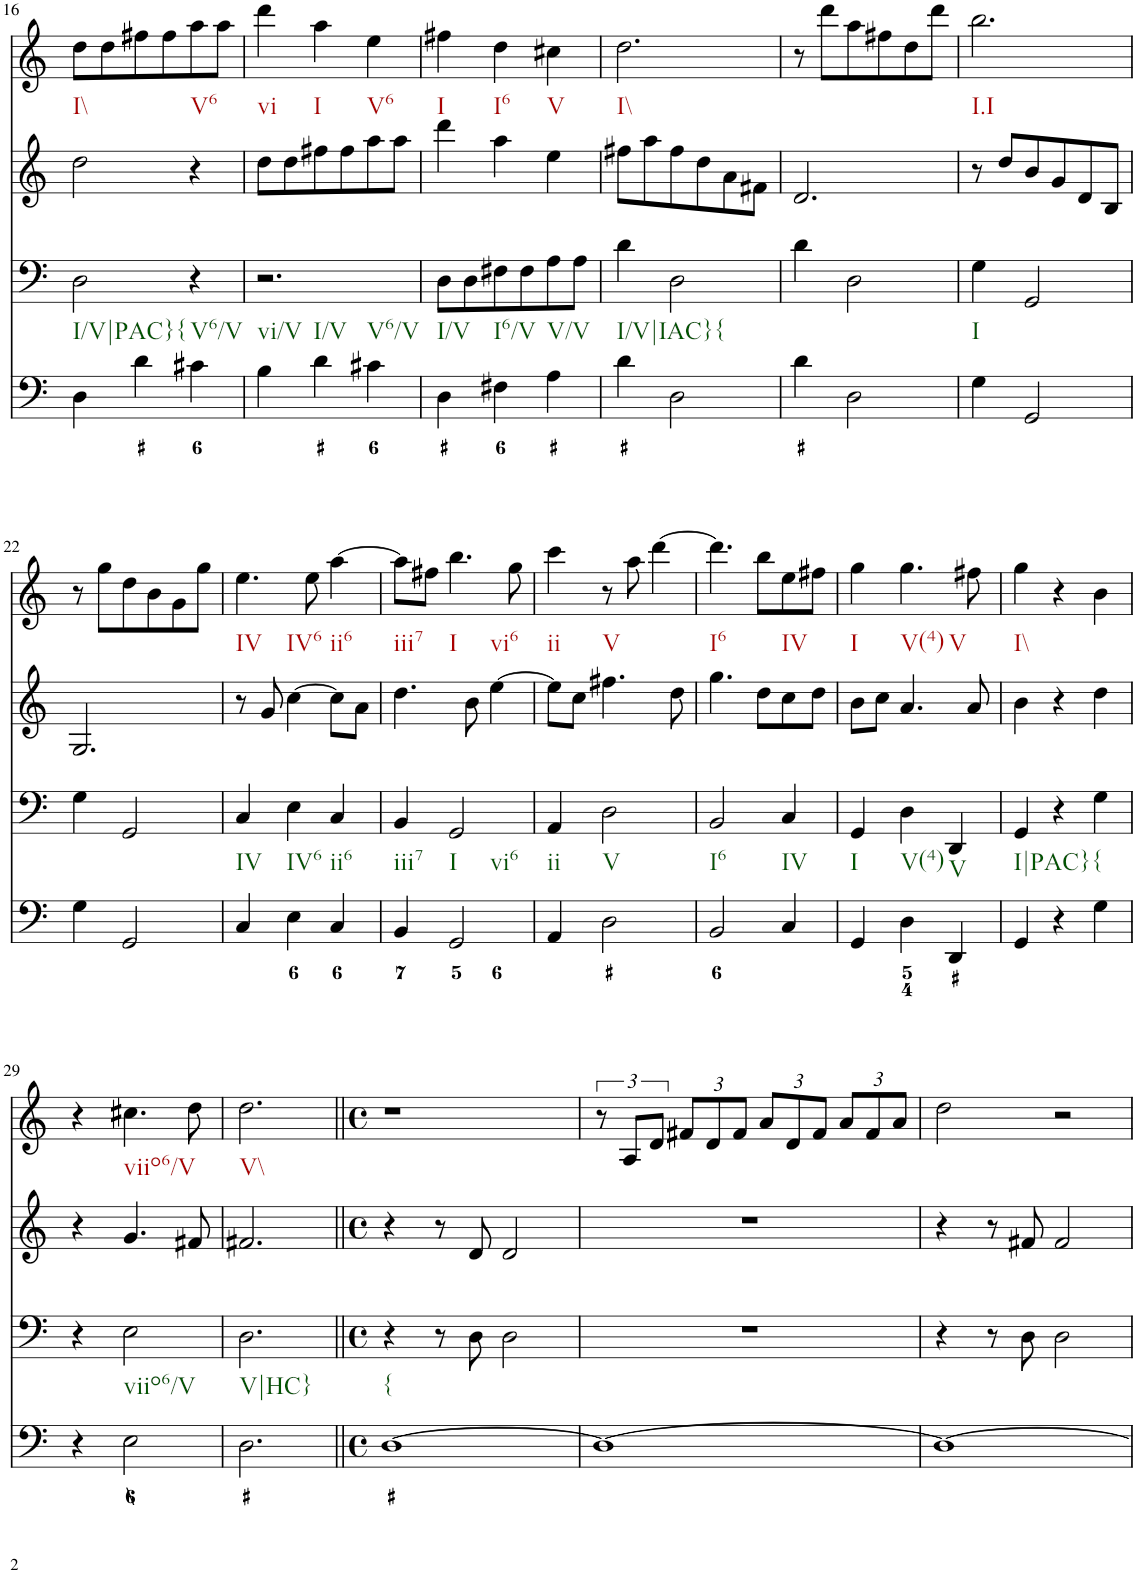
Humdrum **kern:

**kern	**kern	**kern	**kern
*part4	*part3	*part2	*part1
*staff4	*staff3	*staff2	*staff1
*I"violn	*I"violn	*I"cello	*I"organ
!!LO:PB:g=z
*clefF4	*clefF4	*clefG2	*clefG2
*k[]	*k[]	*k[]	*k[]
*M3/4	*M3/4	*M3/4	*M3/4
=16	=16	=16	=16
!	!	!	!LO:TX:b:t=I\\
!	!LO:TX:b:t=I/V|PAC}{	!	!
4D\	2D\	2dd\	8dd\L
.	.	.	8dd\
4d\	.	.	8ff#X\
.	.	.	8ff#\
!	!	!	!LO:TX:b:t=V6
!	!LO:TX:b:t=V6/V	!	!
4c#X\	4r	4r	8aa\
.	.	.	8aa\J
=17	=17	=17	=17
!	!	!	!LO:TX:b:t=vi
!	!LO:TX:b:t=vi/V	!	!
!	!LO:TX:b:t=I/V	!	!
!	!LO:TX:b:t=V6/V	!	!
4B\	2.r	8dd\L	4ddd\
.	.	8dd\	.
!	!	!	!LO:TX:b:t=I
4d\	.	8ff#X\	4aa\
.	.	8ff#\	.
!	!	!	!LO:TX:b:t=V6
4c#X\	.	8aa\	4ee\
.	.	8aa\J	.
=18	=18	=18	=18
!	!	!	!LO:TX:b:t=I
!	!LO:TX:b:t=I/V	!	!
4D\	8D\L	4ddd\	4ff#X\
.	8D\	.	.
!	!	!	!LO:TX:b:t=I6
!	!LO:TX:b:t=I6/V	!	!
4F#X\	8F#X\	4aa\	4dd\
.	8F#\	.	.
!	!	!	!LO:TX:b:t=V
!	!LO:TX:b:t=V/V	!	!
4A\	8A\	4ee\	4cc#X\
.	8A\J	.	.
=19	=19	=19	=19
!	!	!	!LO:TX:b:t=I\\
!	!LO:TX:b:t=I/V|IAC}{	!	!
4d\	4d\	8ff#X\L	2.dd\
.	.	8aa\	.
2D\	2D\	8ff#\	.
.	.	8dd\	.
.	.	8a\	.
.	.	8f#X\J	.
=20	=20	=20	=20
4d\	4d\	2.d/	8r
.	.	.	8ddd\L
2D\	2D\	.	8aa\
.	.	.	8ff#X\
.	.	.	8dd\
.	.	.	8ddd\J
=21	=21	=21	=21
!	!	!	!LO:TX:b:t=I.I
!	!LO:TX:b:t=I	!	!
4G\	4G\	8r	2.bb\
.	.	8dd/L	.
2GG/	2GG/	8b/	.
.	.	8g/	.
.	.	8d/	.
.	.	8B/J	.
!!LO:LB:g=z
=22	=22	=22	=22
4G\	4G\	2.G/	8r
.	.	.	8gg\L
2GG/	2GG/	.	8dd\
.	.	.	8b\
.	.	.	8g\
.	.	.	8gg\J
=23	=23	=23	=23
!	!	!	!LO:TX:b:t=IV
!	!	!	!LO:TX:b:t=IV6
!	!LO:TX:b:t=IV	!	!
4C/	4C/	8r	4.ee\
.	.	8g/	.
!	!LO:TX:b:t=IV6	!	!
4E\	4E\	[4cc\	.
.	.	.	8ee\
!	!	!	!LO:TX:b:t=ii6
!	!LO:TX:b:t=ii6	!	!
4C/	4C/	8cc\L]	[4aa\
.	.	8a\J	.
=24	=24	=24	=24
!	!	!	!LO:TX:b:t=iii7
!	!LO:TX:b:t=iii7	!	!
4BB/	4BB/	4.dd\	8aa\L]
.	.	.	8ff#X\J
!	!	!	!LO:TX:b:t=I
!	!	!	!LO:TX:b:t=vi6
!	!LO:TX:b:t=I	!	!
!	!LO:TX:b:t=vi6	!	!
2GG/	2GG/	.	4.bb\
.	.	8b\	.
.	.	[4ee\	.
.	.	.	8gg\
=25	=25	=25	=25
!	!	!	!LO:TX:b:t=ii
!	!LO:TX:b:t=ii	!	!
4AA/	4AA/	8ee\L]	4ccc\
.	.	8cc\J	.
!	!	!	!LO:TX:b:t=V
!	!LO:TX:b:t=V	!	!
2D\	2D\	4.ff#X\	8r
.	.	.	8aa\
.	.	.	[4ddd\
.	.	8dd\	.
=26	=26	=26	=26
!	!	!	!LO:TX:b:t=I6
!	!LO:TX:b:t=I6	!	!
2BB/	2BB/	4.gg\	4.ddd\]
.	.	8dd\L	8bb\L
!	!	!	!LO:TX:b:t=IV
!	!LO:TX:b:t=IV	!	!
4C/	4C/	8cc\	8ee\
.	.	8dd\J	8ff#X\J
=27	=27	=27	=27
!	!	!	!LO:TX:b:t=I
!	!LO:TX:b:t=I	!	!
4GG/	4GG/	8b\L	4gg\
.	.	8cc\J	.
!	!	!	!LO:TX:b:t=V(4)
!	!	!	!LO:TX:b:t=V
!	!LO:TX:b:t=V(4)	!	!
4D\	4D\	4.a/	4.gg\
!	!LO:TX:b:t=V	!	!
4DD/	4DD/	.	.
.	.	8a/	8ff#X\
=28	=28	=28	=28
!	!	!	!LO:TX:b:t=I\\
!	!LO:TX:b:t=I|PAC}	!	!
4GG/	4GG/	4b\	4gg\
4r	4r	4r	4r
!	!LO:TX:b:t={	!	!
4G\	4G\	4dd\	4b\
!!LO:LB:g=z
=29	=29	=29	=29
4r	4r	4r	4r
!	!	!	!LO:TX:b:t=viio6/V
!	!LO:TX:b:t=viio6/V	!	!
2E\	2E\	4.g/	4.cc#X\
.	.	8f#X/	8dd\
=30	=30	=30	=30
!	!	!	!LO:TX:b:t=V\\
!	!LO:TX:b:t=V|HC}	!	!
2.D\	2.D\	2.f#X/	2.dd\
=31||	=31||	=31||	=31||
*M4/4	*M4/4	*M4/4	*M4/4
*met(c)	*met(c)	*met(c)	*met(c)
!	!LO:TX:b:t={	!	!
[1D	4r	4r	1r
.	8r	8r	.
.	8D\	8d/	.
.	2D\	2d/	.
=32	=32	=32	=32
1D_	1r	1r	12r
.	.	.	12A/L
.	.	.	12d/J
*	*	*	*Xbrackettup
.	.	.	12f#X/L
.	.	.	12d/
.	.	.	12f#/J
.	.	.	12a/L
.	.	.	12d/
.	.	.	12f#/J
.	.	.	12a/L
.	.	.	12f#/
.	.	.	12a/J
=33	=33	=33	=33
1D_	4r	4r	2dd\
.	8r	8r	.
.	8D\	8f#X/	.
.	2D\	2f#/	2r
=	=	=	=
*-	*-	*-	*-
